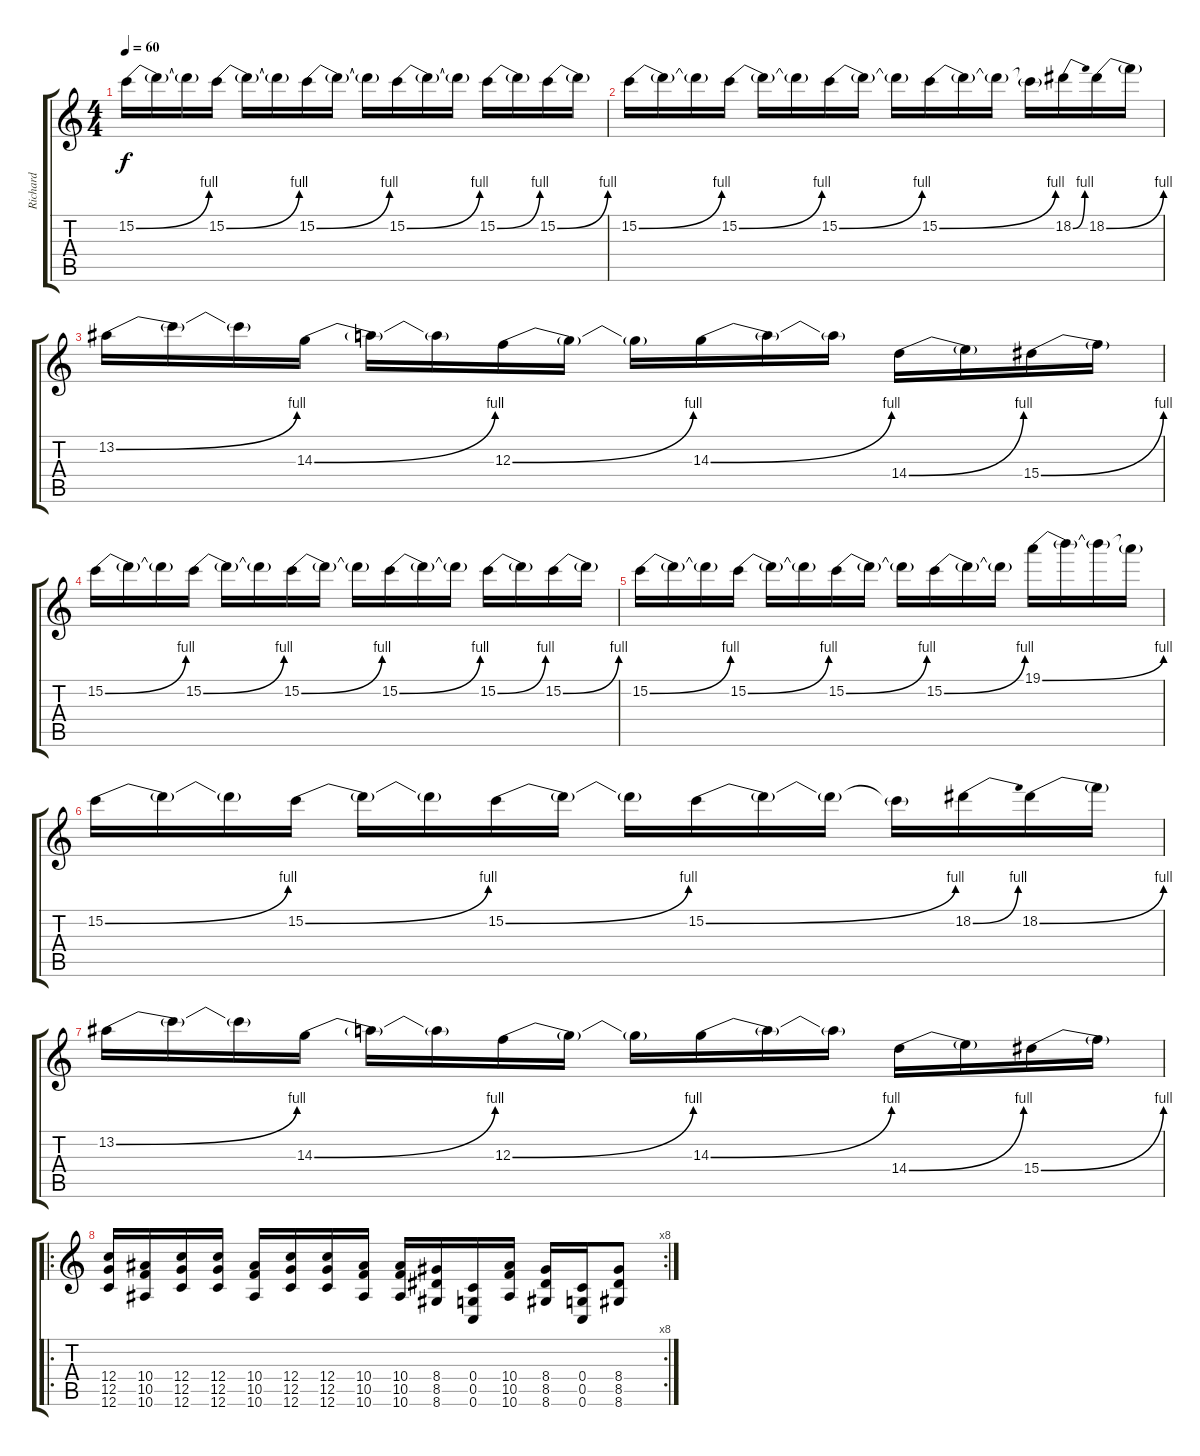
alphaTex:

\track ("Richard" "Richard") {instrument acousticguitarnylon}
\staff {score tabs}
\tuning (D4 A3 F3 C3 G2 C2) {hide}
\ts (4 4)
\tempo 60
\clef g2
\ks c
15.2{be (bend 0 0 60 4)}.16{dy f volume 16 instrument distortionguitar} 15.2{t}.16 15.2{t}.16 15.2{be (bend 0 0 60 4)}.16 15.2{t}.16 15.2{t}.16 15.2{be (bend 0 0 60 4)}.16 15.2{t}.16 15.2{t}.16 15.2{be (bend 0 0 60 4)}.16 15.2{t}.16 15.2{t}.16 15.2{be (bend 0 0 60 4)}.16 15.2{t}.16 15.2{be (bend 0 0 60 4)}.16 15.2{t}.16 |
15.2{be (bend 0 0 60 4)}.16{volume 16 instrument distortionguitar} 15.2{t}.16 15.2{t}.16 15.2{be (bend 0 0 60 4)}.16 15.2{t}.16 15.2{t}.16 15.2{be (bend 0 0 60 4)}.16 15.2{t}.16 15.2{t}.16 15.2{be (bend 0 0 60 4)}.16 15.2{t}.16 15.2{t}.16 15.2{t}.16 18.2{be (bend 0 0 60 4)}.16 18.2{be (bend 0 0 60 4)}.16 18.2{t}.16 |
13.2{be (bend 0 0 60 4)}.16{volume 16 instrument distortionguitar} 13.2{t}.16 13.2{t}.16 14.3{be (bend 0 0 60 4)}.16 14.3{t}.16 14.3{t}.16 12.3{be (bend 0 0 60 4)}.16 12.3{t}.16 12.3{t}.16 14.3{be (bend 0 0 60 4)}.16 14.3{t}.16 14.3{t}.16 14.4{be (bend 0 0 60 4)}.16 14.4{t}.16 15.4{be (bend 0 0 60 4)}.16 15.4{t}.16 |
15.2{be (bend 0 0 60 4)}.16{volume 16 instrument distortionguitar} 15.2{t}.16 15.2{t}.16 15.2{be (bend 0 0 60 4)}.16 15.2{t}.16 15.2{t}.16 15.2{be (bend 0 0 60 4)}.16 15.2{t}.16 15.2{t}.16 15.2{be (bend 0 0 60 4)}.16 15.2{t}.16 15.2{t}.16 15.2{be (bend 0 0 60 4)}.16 15.2{t}.16 15.2{be (bend 0 0 60 4)}.16 15.2{t}.16 |
15.2{be (bend 0 0 60 4)}.16{volume 16 instrument distortionguitar} 15.2{t}.16 15.2{t}.16 15.2{be (bend 0 0 60 4)}.16 15.2{t}.16 15.2{t}.16 15.2{be (bend 0 0 60 4)}.16 15.2{t}.16 15.2{t}.16 15.2{be (bend 0 0 60 4)}.16 15.2{t}.16 15.2{t}.16 19.1{be (bend 0 0 60 4)}.16 19.1{t}.16 19.1{t}.16 19.1{t}.16 |
15.2{be (bend 0 0 60 4)}.16{volume 16 instrument distortionguitar} 15.2{t}.16 15.2{t}.16 15.2{be (bend 0 0 60 4)}.16 15.2{t}.16 15.2{t}.16 15.2{be (bend 0 0 60 4)}.16 15.2{t}.16 15.2{t}.16 15.2{be (bend 0 0 60 4)}.16 15.2{t}.16 15.2{t}.16 15.2{t}.16 18.2{be (bend 0 0 60 4)}.16 18.2{be (bend 0 0 60 4)}.16 18.2{t}.16 |
13.2{be (bend 0 0 60 4)}.16{volume 16 instrument distortionguitar} 13.2{t}.16 13.2{t}.16 14.3{be (bend 0 0 60 4)}.16 14.3{t}.16 14.3{t}.16 12.3{be (bend 0 0 60 4)}.16 12.3{t}.16 12.3{t}.16 14.3{be (bend 0 0 60 4)}.16 14.3{t}.16 14.3{t}.16 14.4{be (bend 0 0 60 4)}.16 14.4{t}.16 15.4{be (bend 0 0 60 4)}.16 15.4{t}.16 |
\ro
\rc 8
(12.4 12.5 12.6).16{instrument distortionguitar} (10.4 10.5 10.6).16 (12.4 12.5 12.6).16 (12.4 12.5 12.6).16 (10.4 10.5 10.6).16 (12.4 12.5 12.6).16 (12.4 12.5 12.6).16 (10.4 10.5 10.6).16 (10.4 10.5 10.6).16 (8.4 8.5 8.6).16 (0.4 0.5 0.6).16 (10.4 10.5 10.6).16 (8.4 8.5 8.6).16 (0.4 0.5 0.6).16 (8.4 8.5 8.6).8
